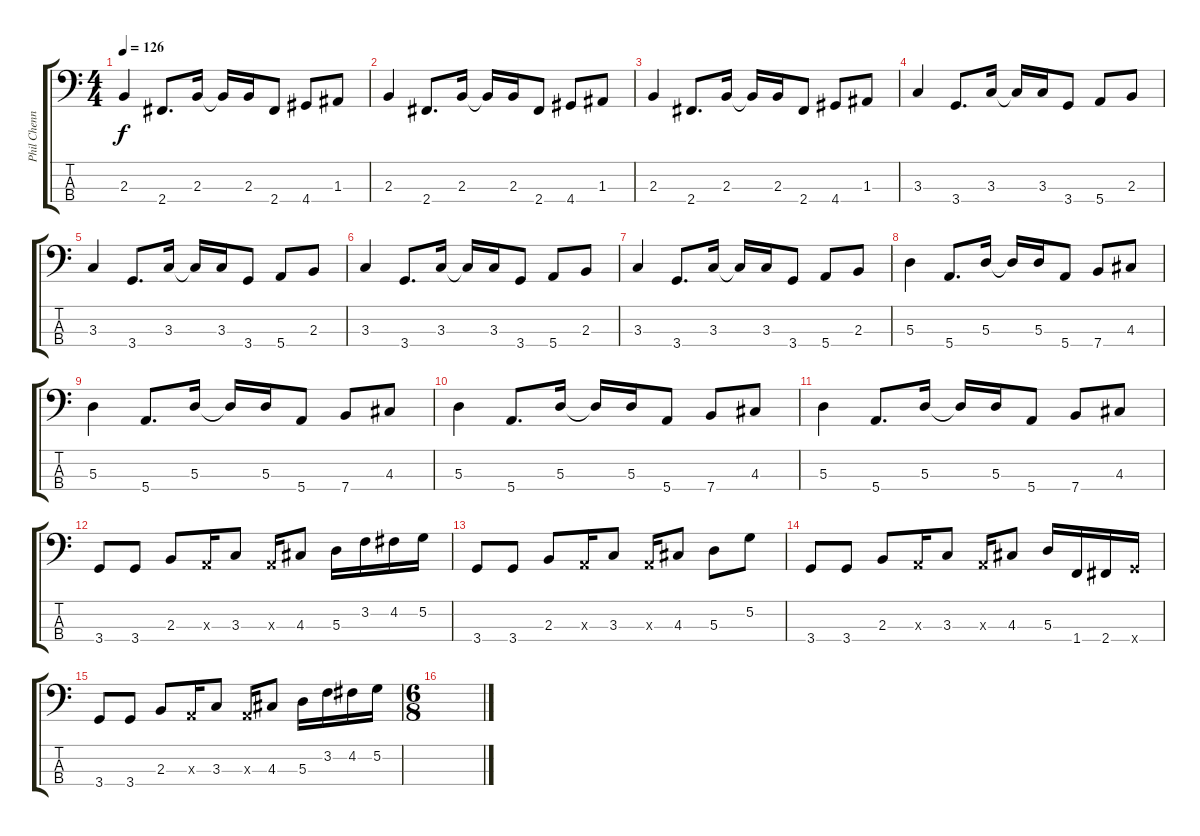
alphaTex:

\track ("Phil Chenn" "Phil Chenn") {instrument fretlessbass}
\staff {score tabs}
\tuning (G2 D2 A1 E1) {hide}
\ts (4 4)
\tempo 126
\clef f4
\ks c
2.3.4{dy f} 2.4.8{d} 2.3.16 2.3{t}.16 2.3.16 2.4.8 4.4.8 1.3.8 |
2.3.4 2.4.8{d} 2.3.16 2.3{t}.16 2.3.16 2.4.8 4.4.8 1.3.8 |
2.3.4 2.4.8{d} 2.3.16 2.3{t}.16 2.3.16 2.4.8 4.4.8 1.3.8 |
3.3.4 3.4.8{d} 3.3.16 3.3{t}.16 3.3.16 3.4.8 5.4.8 2.3.8 |
3.3.4 3.4.8{d} 3.3.16 3.3{t}.16 3.3.16 3.4.8 5.4.8 2.3.8 |
3.3.4 3.4.8{d} 3.3.16 3.3{t}.16 3.3.16 3.4.8 5.4.8 2.3.8 |
3.3.4 3.4.8{d} 3.3.16 3.3{t}.16 3.3.16 3.4.8 5.4.8 2.3.8 |
5.3.4 5.4.8{d} 5.3.16 5.3{t}.16 5.3.16 5.4.8 7.4.8 4.3.8 |
5.3.4 5.4.8{d} 5.3.16 5.3{t}.16 5.3.16 5.4.8 7.4.8 4.3.8 |
5.3.4 5.4.8{d} 5.3.16 5.3{t}.16 5.3.16 5.4.8 7.4.8 4.3.8 |
5.3.4 5.4.8{d} 5.3.16 5.3{t}.16 5.3.16 5.4.8 7.4.8 4.3.8 |
3.4.8 3.4.8 2.3.8 0.3{x}.16 3.3.8 0.3{x}.16 4.3.8 5.3.16 3.2.16 4.2.16 5.2.16 |
3.4.8 3.4.8 2.3.8 0.3{x}.16 3.3.8 0.3{x}.16 4.3.8 5.3.8 5.2.8 |
3.4.8 3.4.8 2.3.8 0.3{x}.16 3.3.8 0.3{x}.16 4.3.8 5.3.16 1.4.16 2.4.16 3.4{x}.16 |
3.4.8 3.4.8 2.3.8 0.3{x}.16 3.3.8 0.3{x}.16 4.3.8 5.3.16 3.2.16 4.2.16 5.2.16 |
\ts (6 8)
